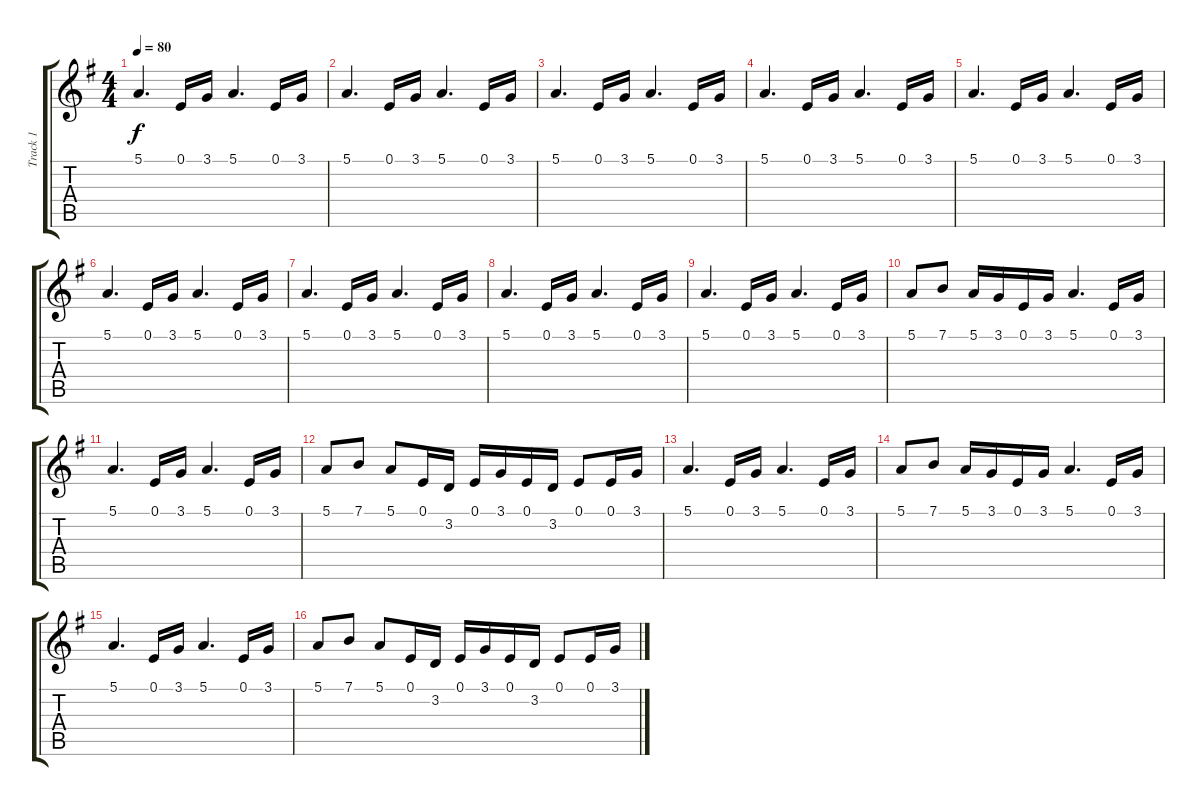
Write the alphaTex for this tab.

\track ("Track 1" "Track 1") {instrument violin}
\staff {score tabs}
\tuning (E4 B3 G3 D3 A2 E2) {hide}
\ts (4 4)
\tempo 80
\clef g2
\ks eminor
5.1.4{d dy f} 0.1.16 3.1.16 5.1.4{d} 0.1.16 3.1.16 |
5.1.4{d} 0.1.16 3.1.16 5.1.4{d} 0.1.16 3.1.16 |
5.1.4{d} 0.1.16 3.1.16 5.1.4{d} 0.1.16 3.1.16 |
5.1.4{d} 0.1.16 3.1.16 5.1.4{d} 0.1.16 3.1.16 |
5.1.4{d} 0.1.16 3.1.16 5.1.4{d} 0.1.16 3.1.16 |
5.1.4{d} 0.1.16 3.1.16 5.1.4{d} 0.1.16 3.1.16 |
5.1.4{d} 0.1.16 3.1.16 5.1.4{d} 0.1.16 3.1.16 |
5.1.4{d} 0.1.16 3.1.16 5.1.4{d} 0.1.16 3.1.16 |
5.1.4{d} 0.1.16 3.1.16 5.1.4{d} 0.1.16 3.1.16 |
5.1.8 7.1.8 5.1.16 3.1.16 0.1.16 3.1.16 5.1.4{d} 0.1.16 3.1.16 |
5.1.4{d} 0.1.16 3.1.16 5.1.4{d} 0.1.16 3.1.16 |
5.1.8 7.1.8 5.1.8 0.1.16 3.2.16 0.1.16 3.1.16 0.1.16 3.2.16 0.1.8 0.1.16 3.1.16 |
5.1.4{d} 0.1.16 3.1.16 5.1.4{d} 0.1.16 3.1.16 |
5.1.8 7.1.8 5.1.16 3.1.16 0.1.16 3.1.16 5.1.4{d} 0.1.16 3.1.16 |
5.1.4{d} 0.1.16 3.1.16 5.1.4{d} 0.1.16 3.1.16 |
5.1.8 7.1.8 5.1.8 0.1.16 3.2.16 0.1.16 3.1.16 0.1.16 3.2.16 0.1.8 0.1.16 3.1.16
